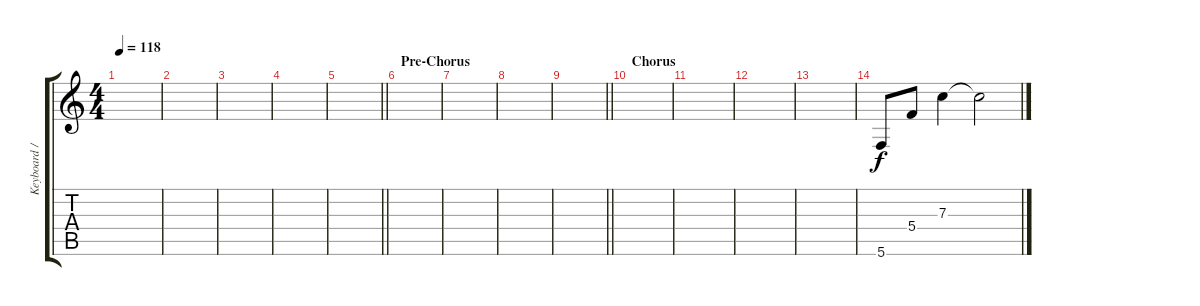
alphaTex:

\track ("Keyboard / Background Guitar (Chris Robe" "Keyboard /") {instrument overdrivenguitar}
\staff {score tabs}
\tuning (D4 A3 F3 C3 G2 C2) {hide}
\ts (4 4)
\tempo 118
\clef g2
\ks c
|
|
|
|
\barLineRight lightlight
|
\section ("" "Pre-Chorus")
|
|
|
\barLineRight lightlight
|
\section ("" "Chorus")
|
|
|
|
5.6.8{volume 8 instrument electricguitarmuted} 5.4.8 7.3.4 7.3{t}.2
